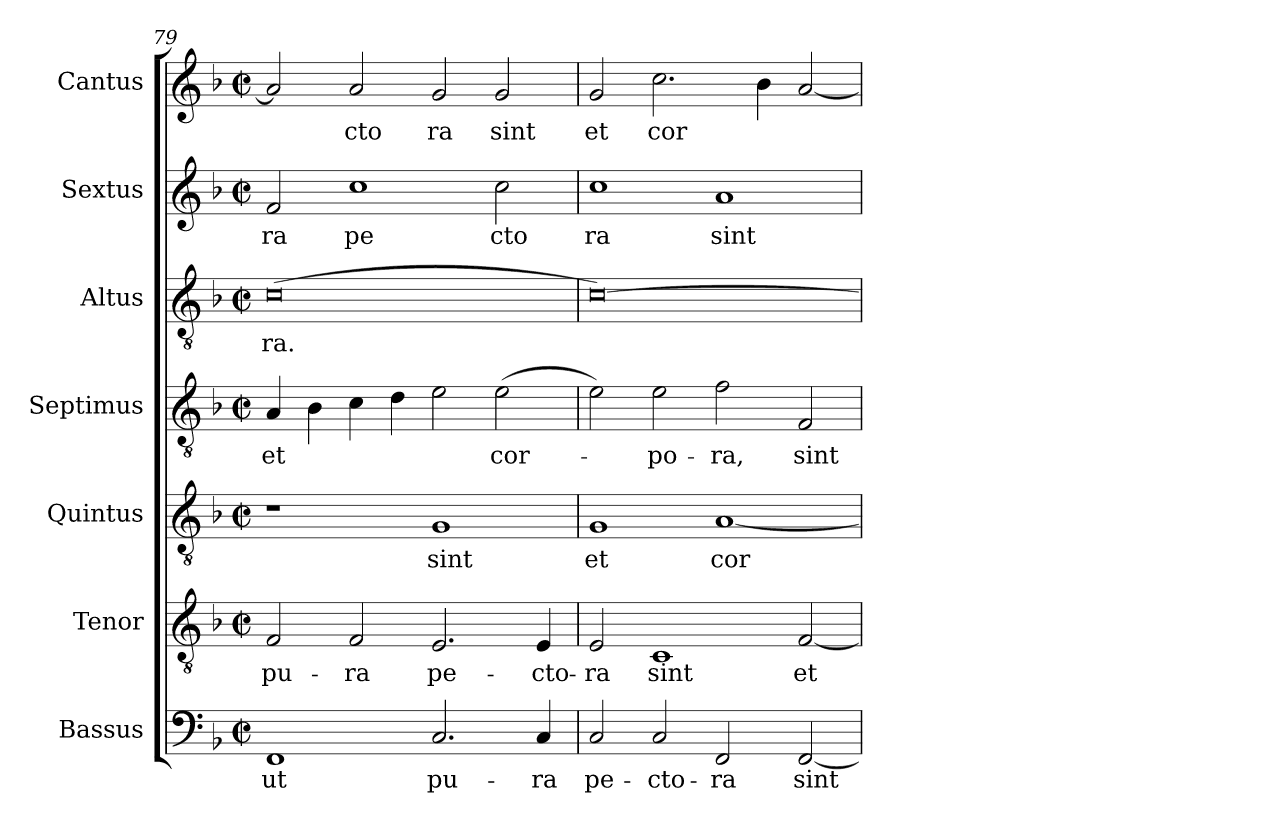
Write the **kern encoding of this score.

**kern	**text	**kern	**text	**kern	**text	**kern	**text	**kern	**text	**kern	**text	**kern	**text
*part7	*part7	*part6	*part6	*part5	*part5	*part4	*part4	*part3	*part3	*part2	*part2	*part1	*part1
*staff7	*staff7	*staff6	*staff6	*staff5	*staff5	*staff4	*staff4	*staff3	*staff3	*staff2	*staff2	*staff1	*staff1
*I"Bassus	*	*I"Tenor	*	*I"Quintus	*	*I"Septimus	*	*I"Altus	*	*I"Sextus	*	*I"Cantus	*
*clefF4	*	*clefGv2	*	*clefGv2	*	*clefGv2	*	*clefGv2	*	*clefG2	*	*clefG2	*
*k[b-]	*	*k[b-]	*	*k[b-]	*	*k[b-]	*	*k[b-]	*	*k[b-]	*	*k[b-]	*
*F:	*	*F:	*	*F:	*	*F:	*	*F:	*	*F:	*	*F:	*
*M2/2	*	*M2/2	*	*M2/2	*	*M2/2	*	*M2/2	*	*M2/2	*	*M2/2	*
*met(c|)	*	*met(c|)	*	*met(c|)	*	*met(c|)	*	*met(c|)	*	*met(c|)	*	*met(c|)	*
=79	=79	=79	=79	=79	=79	=79	=79	=79	=79	=79	=79	=79	=79
!	!LO:LY:b:cj	!	!LO:LY:b:cj	!	!	!	!LO:LY:b:cj	!	!LO:LY:b:cj	!	!LO:LY:b:cj	!	!
1FF	ut	2F/	pu-	1r	.	4A/	et	(>0c	ra.	2f/	ra	2a/]	.
.	.	.	.	.	.	4B-\	.	.	.	.	.	.	.
!	!	!	!LO:LY:b:cj	!	!	!	!	!	!	!	!LO:LY:b:cj	!	!LO:LY:b:cj
.	.	2F/	-ra	.	.	4c\	.	.	.	1cc	pe	2a/	cto
.	.	.	.	.	.	4d\	.	.	.	.	.	.	.
!	!LO:LY:b:cj	!	!LO:LY:b:cj	!	!LO:LY:b:cj	!	!	!	!	!	!	!	!LO:LY:b:cj
2.C/	pu-	2.E/	pe-	1G	sint	2e\	.	.	.	.	.	2g/	ra
!	!	!	!	!	!	!	!LO:LY:b	!	!	!	!LO:LY:b:cj	!	!LO:LY:b:cj
.	.	.	.	.	.	(>2e\	cor-	.	.	2cc\	cto	2g/	sint
!	!LO:LY:b:cj	!	!LO:LY:b:cj	!	!	!	!	!	!	!	!	!	!
4C/	-ra	4E/	-cto-	.	.	.	.	.	.	.	.	.	.
=80	=80	=80	=80	=80	=80	=80	=80	=80	=80	=80	=80	=80	=80
!	!LO:LY:b:cj	!	!LO:LY:b:cj	!	!LO:LY:b:cj	!	!	!	!	!	!LO:LY:b:cj	!	!LO:LY:b:cj
2C/	pe-	2E/	-ra	1G	et	2e\)	.	[>0c)	.	1cc	ra	2g/	et
!	!LO:LY:b:cj	!	!LO:LY:b:cj	!	!	!	!LO:LY:b:cj	!	!	!	!	!	!LO:LY:b
2C/	-cto-	1C	sint	.	.	2e\	-po-	.	.	.	.	2.cc\	cor
!	!LO:LY:b:cj	!	!	!	!LO:LY:b:cj	!	!LO:LY:b:cj	!	!	!	!LO:LY:b:cj	!	!
2FF/	-ra	.	.	[<1A	cor	2f\	-ra,	.	.	1a	sint	.	.
.	.	.	.	.	.	.	.	.	.	.	.	4b-\	.
!	!LO:LY:b	!	!LO:LY:b:cj	!	!	!	!LO:LY:b:cj	!	!	!	!	!	!
[<2FF/	sint	[<2F/	et	.	.	2F/	sint	.	.	.	.	[<2a/	.
=	=	=	=	=	=	=	=	=	=	=	=	=	=
*-	*-	*-	*-	*-	*-	*-	*-	*-	*-	*-	*-	*-	*-
